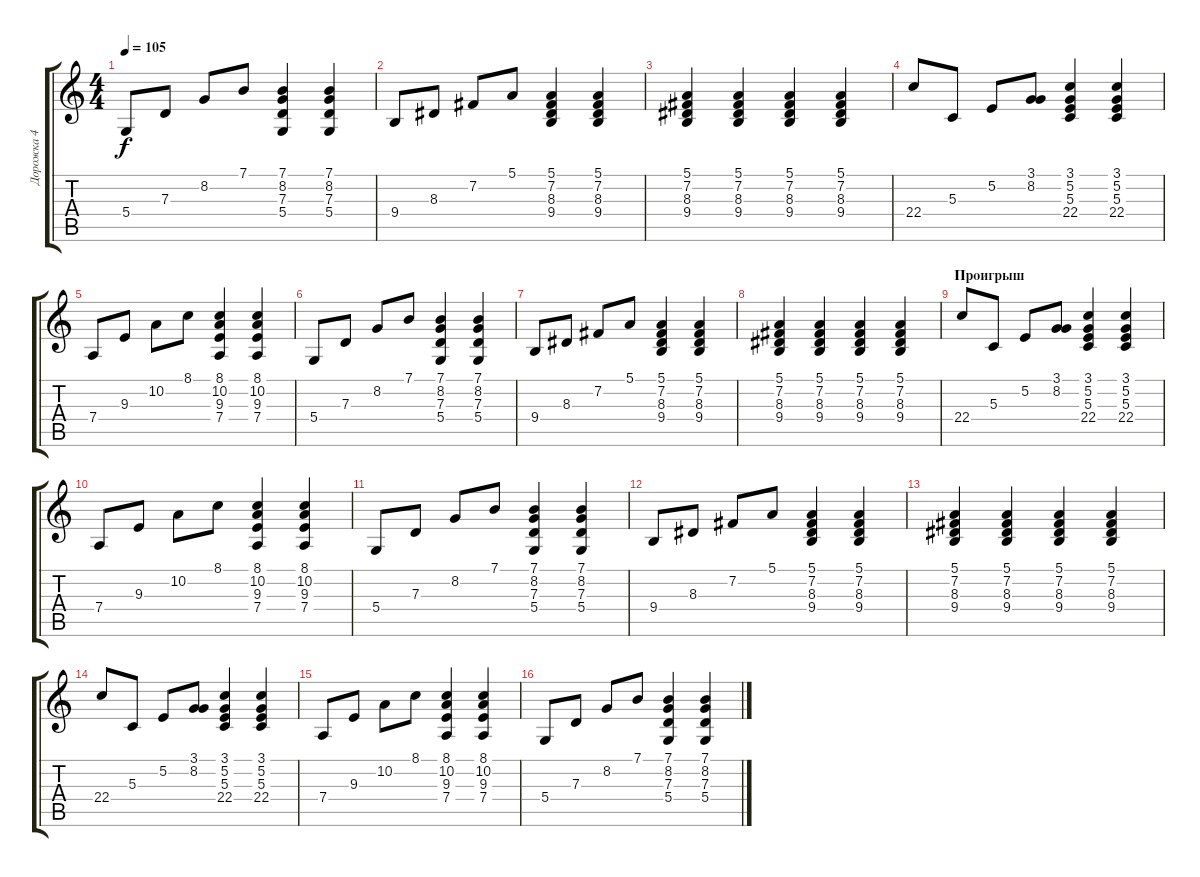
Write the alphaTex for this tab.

\track ("Дорожка 4" "Дорожка 4") {instrument blownbottle}
\staff {score tabs}
\tuning (E4 B3 G3 D3 A2 E2) {hide}
\ts (4 4)
\tempo 105
\clef g2
\ks c
5.4.8{dy f} 7.3.8 8.2.8 7.1.8 (7.1 8.2 7.3 5.4).4 (7.1 8.2 7.3 5.4).4 |
9.4.8 8.3.8 7.2.8 5.1.8 (5.1 7.2 8.3 9.4).4 (5.1 7.2 8.3 9.4).4 |
(5.1 7.2 8.3 9.4).4 (5.1 7.2 8.3 9.4).4 (5.1 7.2 8.3 9.4).4 (5.1 7.2 8.3 9.4).4 |
22.4.8 5.3.8 5.2.8 (3.1 8.2).8 (3.1 5.2 5.3 22.4).4 (3.1 5.2 5.3 22.4).4 |
7.4.8 9.3.8 10.2.8 8.1.8 (8.1 10.2 9.3 7.4).4 (8.1 10.2 9.3 7.4).4 |
5.4.8 7.3.8 8.2.8 7.1.8 (7.1 8.2 7.3 5.4).4 (7.1 8.2 7.3 5.4).4 |
9.4.8 8.3.8 7.2.8 5.1.8 (5.1 7.2 8.3 9.4).4 (5.1 7.2 8.3 9.4).4 |
(5.1 7.2 8.3 9.4).4 (5.1 7.2 8.3 9.4).4 (5.1 7.2 8.3 9.4).4 (5.1 7.2 8.3 9.4).4 |
\section ("" "Проигрыш")
22.4.8 5.3.8 5.2.8 (3.1 8.2).8 (3.1 5.2 5.3 22.4).4 (3.1 5.2 5.3 22.4).4 |
7.4.8 9.3.8 10.2.8 8.1.8 (8.1 10.2 9.3 7.4).4 (8.1 10.2 9.3 7.4).4 |
5.4.8 7.3.8 8.2.8 7.1.8 (7.1 8.2 7.3 5.4).4 (7.1 8.2 7.3 5.4).4 |
9.4.8 8.3.8 7.2.8 5.1.8 (5.1 7.2 8.3 9.4).4 (5.1 7.2 8.3 9.4).4 |
(5.1 7.2 8.3 9.4).4 (5.1 7.2 8.3 9.4).4 (5.1 7.2 8.3 9.4).4 (5.1 7.2 8.3 9.4).4 |
22.4.8 5.3.8 5.2.8 (3.1 8.2).8 (3.1 5.2 5.3 22.4).4 (3.1 5.2 5.3 22.4).4 |
7.4.8 9.3.8 10.2.8 8.1.8 (8.1 10.2 9.3 7.4).4 (8.1 10.2 9.3 7.4).4 |
5.4.8 7.3.8 8.2.8 7.1.8 (7.1 8.2 7.3 5.4).4 (7.1 8.2 7.3 5.4).4
